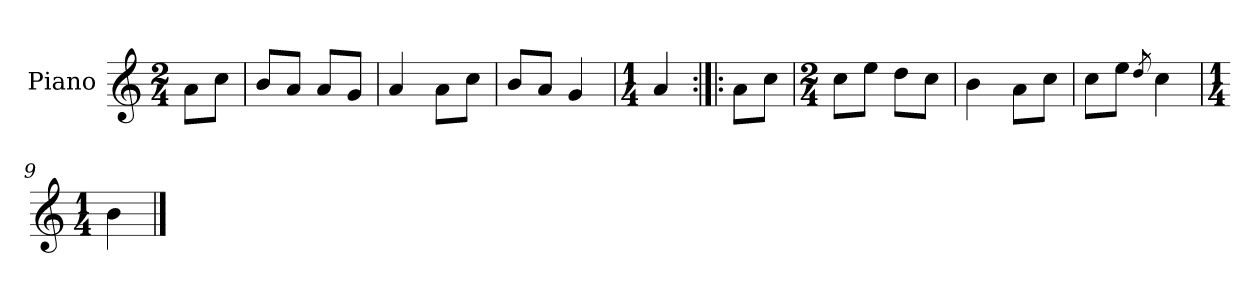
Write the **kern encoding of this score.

**kern
*part1
*staff1
*I"Piano
*I'Pno.
*clefG2
*k[]
*M2/4
=
8a\L
8cc\J
=1
8b/L
8a/J
8a/L
8g/J
=2
4a/
8a\L
8cc\J
=3
8b/L
8a/J
4g/
=4
*M1/4
4a/
=5:|!|:
8a\L
8cc\J
=6
*M2/4
8cc\L
8ee\J
8dd\L
8cc\J
=7
4b\
8a\L
8cc\J
=8
8cc\L
8ee\J
8qdd/
4cc\
=9
*M1/4
4b\
==
*-
